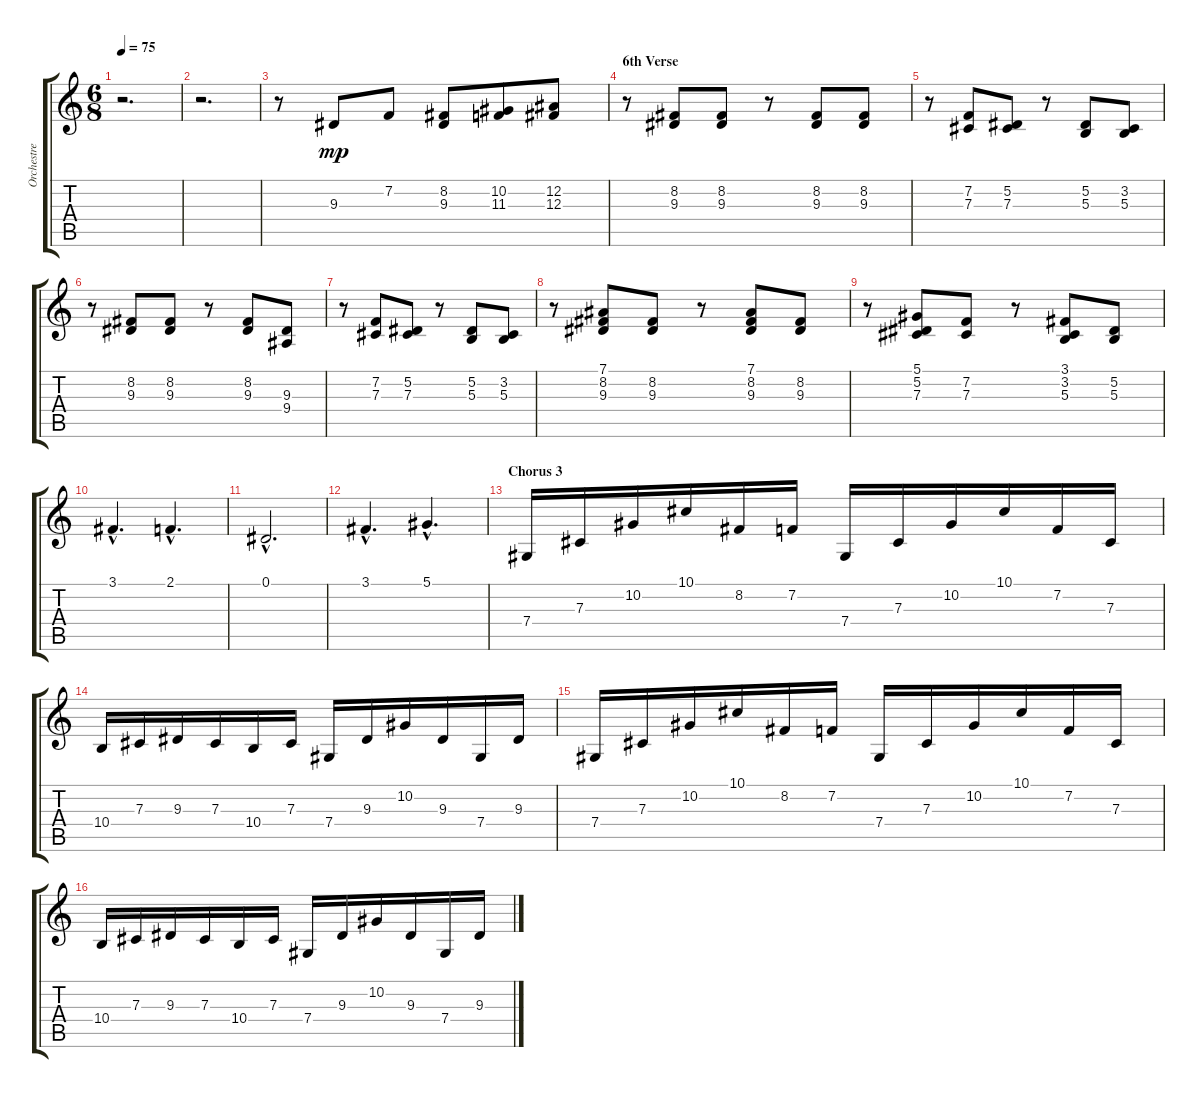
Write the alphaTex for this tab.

\track ("Orchestre" "Orchestre") {instrument stringensemble1}
\staff {score tabs}
\tuning (Eb4 Bb3 Gb3 Db3 Ab2 Eb2) {hide}
\ts (6 8)
\tempo 75
\clef g2
\ks c
r.2{d dy mp} |
r.2{d} |
r.8 9.3.8 7.2.8 (8.2 9.3).8 (10.2 11.3).8 (12.2 12.3).8 |
\section ("" "6th Verse")
r.8 (8.2 9.3).8 (8.2 9.3).8 r.8 (8.2 9.3).8 (8.2 9.3).8 |
r.8 (7.2 7.3).8 (5.2 7.3).8 r.8 (5.2 5.3).8 (3.2 5.3).8 |
r.8 (8.2 9.3).8 (8.2 9.3).8 r.8 (8.2 9.3).8 (9.3 9.4).8 |
r.8 (7.2 7.3).8 (5.2 7.3).8 r.8 (5.2 5.3).8 (3.2 5.3).8 |
r.8 (7.1 8.2 9.3).8 (8.2 9.3).8 r.8 (7.1 8.2 9.3).8 (8.2 9.3).8 |
r.8 (5.1 5.2 7.3).8 (7.2 7.3).8 r.8 (3.1 3.2 5.3).8 (5.2 5.3).8 |
3.1{hac}.4{d} 2.1{hac}.4{d} |
0.1{hac}.2{d} |
3.1{hac}.4{d} 5.1{hac}.4{d} |
\section ("" "Chorus 3")
7.4.16 7.3.16 10.2.16 10.1.16 8.2.16 7.2.16 7.4.16 7.3.16 10.2.16 10.1.16 7.2.16 7.3.16 |
10.4.16 7.3.16 9.3.16 7.3.16 10.4.16 7.3.16 7.4.16 9.3.16 10.2.16 9.3.16 7.4.16 9.3.16 |
7.4.16 7.3.16 10.2.16 10.1.16 8.2.16 7.2.16 7.4.16 7.3.16 10.2.16 10.1.16 7.2.16 7.3.16 |
10.4.16 7.3.16 9.3.16 7.3.16 10.4.16 7.3.16 7.4.16 9.3.16 10.2.16 9.3.16 7.4.16 9.3.16
